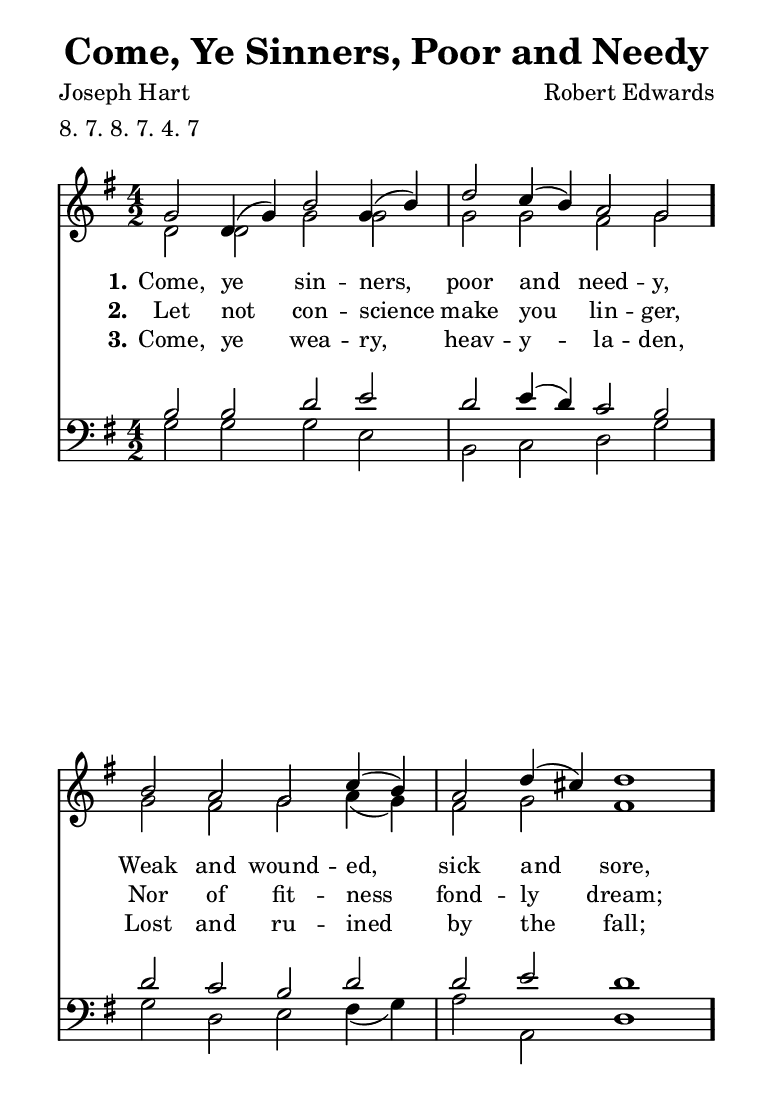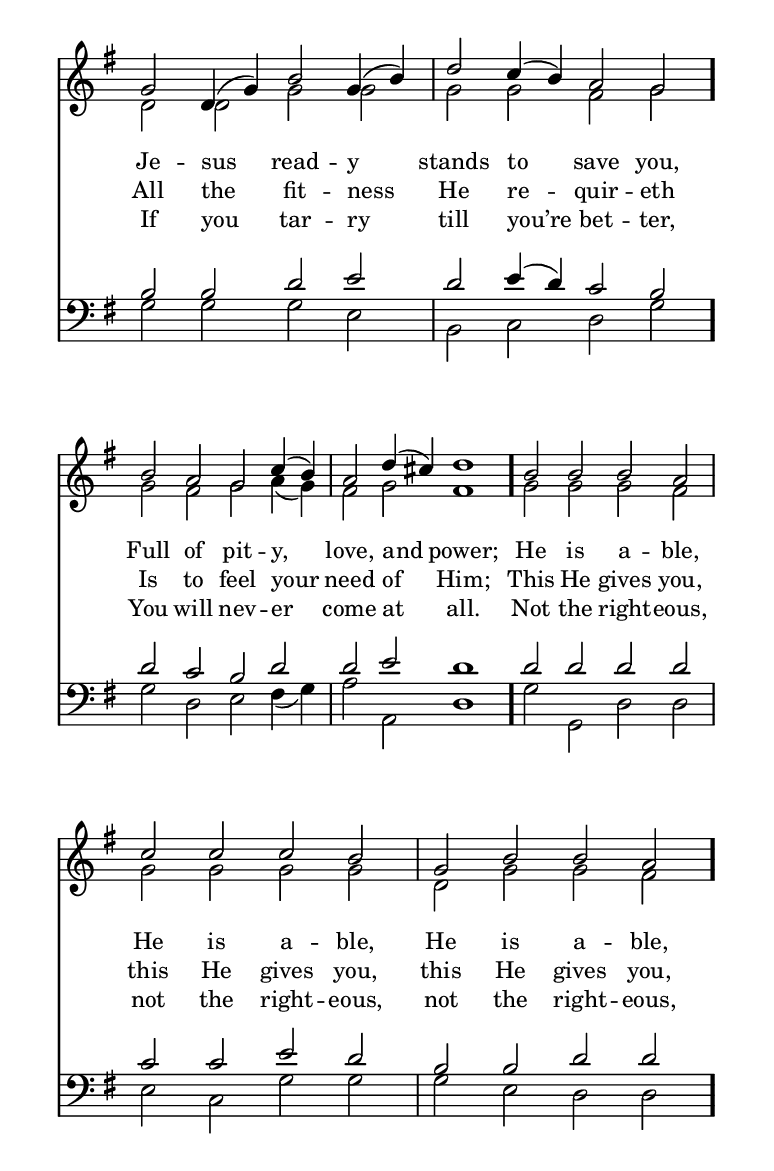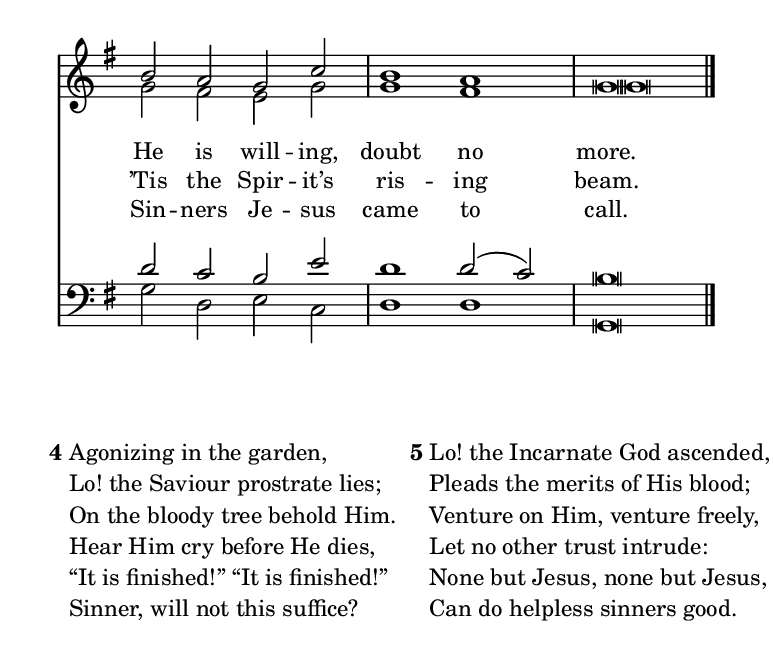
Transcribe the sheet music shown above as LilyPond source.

\include "common/global.ily"
\paper {
  \include "common/paper.ily"
  %ragged-bottom = ##t
  %ragged-last-bottom = ##t
  %systems-per-page = ##f
  %page-count = ##f
}

\header{
  hymnnumber = "77"
  title = "Come, Ye Sinners, Poor and Needy"
  tunename = "Caersalem"
  meter = "8. 7. 8. 7. 4. 7"
  poet = "Joseph Hart"
  composer = "Robert Edwards"
  %copyright = ""
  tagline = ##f
}

% for fermata in MIDI
ta = { \tempo 4=160 }
tb = { \tempo 4=80  }

patternAA = { c2 c4( c4) c2 c4( c4) | c2 c4( c4) c2 c2 }
patternAB = { c2 }
patternAC = { c2 c2 c2 c2 | c2 c4( c4) c2 c2 }

patternBA = { c2 c2 c2 c4( c4) | c2 c4( c4) c1 }
patternBB = { c2 c2 c2 c4( c4) | c2 c2      c1 }
patternBC = { c2 c2 c2 c2      | c2 c2      c1 }

patternCA = { \patternAB }

patternDA = { c2 c2 c2 c2 | c1 c1      | \override Staff.NoteHead.style = #'altdefault c\breve \revert Staff.NoteHead.style }
patternDB = { c2 c2 c2 c2 | c1 c2( c2) | \override Staff.NoteHead.style = #'altdefault c\breve \revert Staff.NoteHead.style }

global = {
  \include "common/overrides.ily"
  \override Staff.TimeSignature.style = #'()
  \time 4/2
  \override Score.MetronomeMark.transparent = ##t % hide all fermata changes too
  \ta
  \key g \major
  %\partial 4
  \autoBeamOff
}

notesSoprano = {
\global
\relative c'' {

  \changePitch \patternAA { g d g b g b | d c b a g }
  \changePitch \patternBA { b a g c b | a d cis d }
  \changePitch \patternAA { g, d g b g b | d c b a g }
  \changePitch \patternBA { b a g c b | a d cis d }

  \changePitch \patternCA { b b b a | c c c b | g b b a }
  \changePitch \patternDA { b a g c | b a | g }

  \bar "|."

}
}

notesAlto = {
\global
\relative e' {

  \changePitch \patternAB { d d g g | g g fis g }
  \changePitch \patternBB { g fis g a g | fis g fis }
  \changePitch \patternAB { d d g g | g g fis g }
  \changePitch \patternBB { g fis g a g | fis g fis }

  \changePitch \patternCA { g g g fis | g g g g | d g g fis }
  \changePitch \patternDA { g fis e g | g fis | g }

}
}

notesTenor = {
\global
\relative a {

  \changePitch \patternAC { b b d e | d e d c b }
  \changePitch \patternBC { d c b d | d e d }
  \changePitch \patternAC { b b d e | d e d c b }
  \changePitch \patternBC { d c b d | d e d }

  \changePitch \patternCA { d d d d | c c e d | b b d d }
  \changePitch \patternDB { d c b e | d d c | b }

}
}

notesBass = {
\global
\relative f {

  \changePitch \patternAB { g g g e | b c d g }
  \changePitch \patternBB { g d e fis g | a a, d }
  \changePitch \patternAB { g g g e | b c d g }
  \changePitch \patternBB { g d e fis g | a a, d }

  \changePitch \patternCA { g g, d' d | e c g' g | g e d d }
  \changePitch \patternDA { g d e c | d d | g, }

}
}

wordsA = \lyricmode {
\set stanza = "1."

Come, ye sin -- ners, poor and need -- y, \bar "."
Weak and wound -- ed, sick and sore, \bar "."
Je -- sus read -- y stands to save you, \bar "."
Full of pit -- y, love, and power; \bar "."
He is a -- ble, He is a -- ble, %{HIDE>%} He is a -- ble, %{<HIDE%} \bar "."
He is will -- ing, doubt no more. \bar "."

}

wordsB = \lyricmode {
\set stanza = "2."

Let not con -- science make you lin -- ger,
Nor of fit -- ness fond -- ly dream;
All the fit -- ness He re -- quir -- eth
Is to feel your need of Him;
This He gives you, this He gives you, %{HIDE>%} this He gives you, %{<HIDE%}
’Tis the Spir -- it’s ris -- ing beam.

}

wordsC = \lyricmode {
\set stanza = "3."

Come, ye wea -- ry, heav -- y -- la -- den,
Lost and ru -- ined by the fall;
If you tar -- ry till you’re bet -- ter,
You will nev -- er come at all.
Not the right -- eous, not the right -- eous, %{HIDE>%} not the right -- eous, %{<HIDE%}
Sin -- ners Je -- sus came to call.

}

wordsD = \markuplist {

\line { Agonizing in the garden, }
\line { Lo! the Saviour prostrate lies; }
\line { On the bloody tree behold Him. }
\line { Hear Him cry before He dies, }
\line { “It is finished!” “It is finished!” }
\line { Sinner, will not this suffice? }

}

wordsE = \markuplist {

\line { Lo! the Incarnate God ascended, }
\line { Pleads the merits of His blood; }
\line { Venture on Him, venture freely, }
\line { Let no other trust intrude: }
\line { None but Jesus, none but Jesus, }
\line { Can do helpless sinners good. }

}

\score {
  \context ChoirStaff <<
    \context Staff = upper <<
      \set ChoirStaff.systemStartDelimiter = #'SystemStartBar
      \context Voice  = sopranos { \voiceOne << \notesSoprano >> }
      \context Voice  = altos { \voiceTwo << \notesAlto >> }
      \context Lyrics = one   \lyricsto sopranos \wordsA
      \context Lyrics = two   \lyricsto sopranos \wordsB
      \context Lyrics = three \lyricsto sopranos \wordsC
    >>
    \context Staff = men <<
      \clef bass
      \context Voice  = tenors { \voiceOne << \notesTenor >> }
      \context Voice  = basses { \voiceTwo << \notesBass >> }
    >>
  >>
  \layout {
    \include "common/layout.ily"
  }
  \midi{
    \include "common/midi.ily"
  }
}

\noPageBreak

\markup { \fill-line { %\column {
  \hspace #0.1
  \line{ \bold 4 \column { \wordsD } } %\combine \null \vspace #0.4
  \hspace #0.1
  \line{ \bold 5 \column { \wordsE } } %\combine \null \vspace #0.4
  \hspace #0.1
} } %}

\version "2.18.0"  % necessary for upgrading to future LilyPond versions.

% vi:set et ts=2 sw=2 ai nocindent syntax=lilypond
